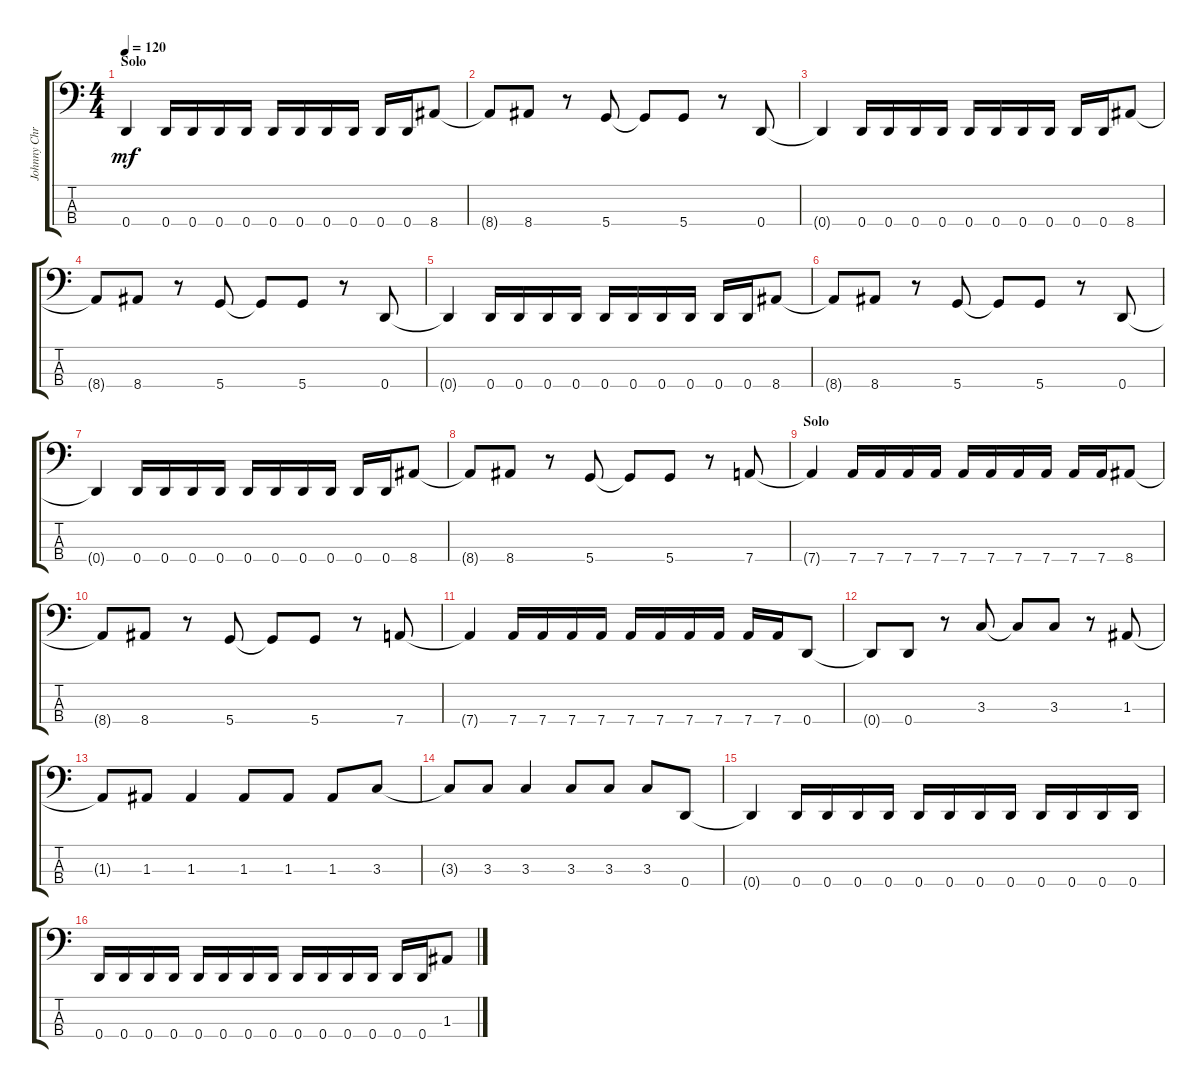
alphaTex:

\track ("Johnny Christ" "Johnny Chr") {instrument electricbassfinger}
\staff {score tabs}
\tuning (G2 D2 A1 D1) {hide}
\ts (4 4)
\section ("" "Solo")
\tempo 120
\clef f4
\ks c
0.4{t}.4{dy mf} 0.4.16 0.4.16 0.4.16 0.4.16 0.4.16 0.4.16 0.4.16 0.4.16 0.4.16 0.4.16 8.4.8 |
8.4{t}.8 8.4.8 r.8 5.4.8 5.4{t}.8 5.4.8 r.8 0.4.8 |
0.4{t}.4 0.4.16 0.4.16 0.4.16 0.4.16 0.4.16 0.4.16 0.4.16 0.4.16 0.4.16 0.4.16 8.4.8 |
8.4{t}.8 8.4.8 r.8 5.4.8 5.4{t}.8 5.4.8 r.8 0.4.8 |
0.4{t}.4 0.4.16 0.4.16 0.4.16 0.4.16 0.4.16 0.4.16 0.4.16 0.4.16 0.4.16 0.4.16 8.4.8 |
8.4{t}.8 8.4.8 r.8 5.4.8 5.4{t}.8 5.4.8 r.8 0.4.8 |
0.4{t}.4 0.4.16 0.4.16 0.4.16 0.4.16 0.4.16 0.4.16 0.4.16 0.4.16 0.4.16 0.4.16 8.4.8 |
8.4{t}.8 8.4.8 r.8 5.4.8 5.4{t}.8 5.4.8 r.8 7.4.8 |
\section ("" "Solo")
7.4{t}.4 7.4.16 7.4.16 7.4.16 7.4.16 7.4.16 7.4.16 7.4.16 7.4.16 7.4.16 7.4.16 8.4.8 |
8.4{t}.8 8.4.8 r.8 5.4.8 5.4{t}.8 5.4.8 r.8 7.4.8 |
7.4{t}.4 7.4.16 7.4.16 7.4.16 7.4.16 7.4.16 7.4.16 7.4.16 7.4.16 7.4.16 7.4.16 0.4.8 |
0.4{t}.8 0.4.8 r.8 3.3.8 3.3{t}.8 3.3.8 r.8 1.3.8 |
1.3{t}.8 1.3.8 1.3.4 1.3.8 1.3.8 1.3.8 3.3.8 |
3.3{t}.8 3.3.8 3.3.4 3.3.8 3.3.8 3.3.8 0.4.8 |
0.4{t}.4 0.4.16 0.4.16 0.4.16 0.4.16 0.4.16 0.4.16 0.4.16 0.4.16 0.4.16 0.4.16 0.4.16 0.4.16 |
0.4.16 0.4.16 0.4.16 0.4.16 0.4.16 0.4.16 0.4.16 0.4.16 0.4.16 0.4.16 0.4.16 0.4.16 0.4.16 0.4.16 1.3.8
